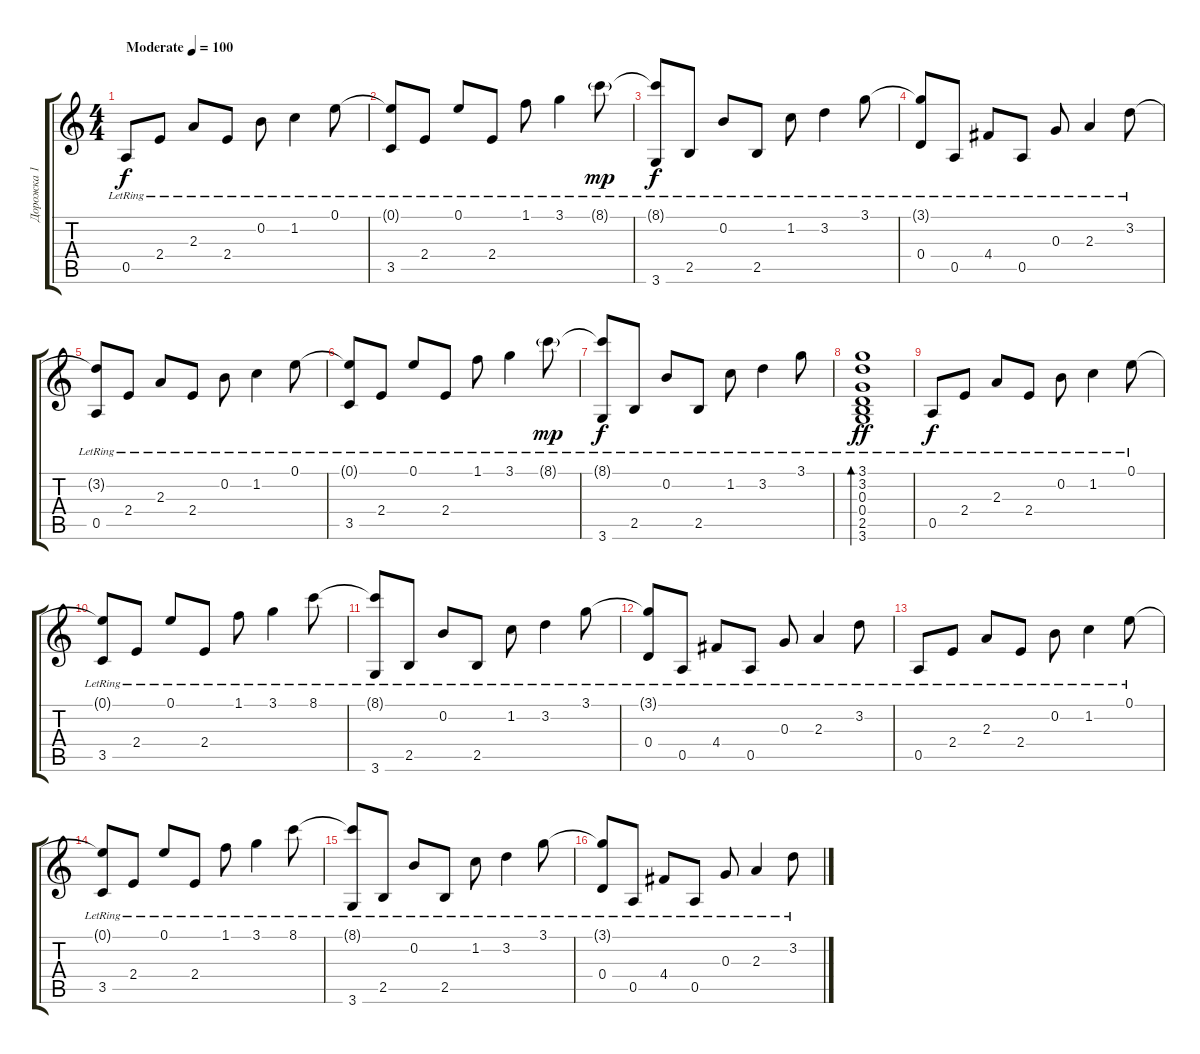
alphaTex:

\track ("Дорожка 1" "Дорожка 1") {instrument acousticguitarsteel}
\staff {score tabs}
\tuning (E4 B3 G3 D3 A2 E2) {hide}
\ts (4 4)
\tempo (100 "Moderate")
\clef g2
\ks c
0.5{lr}.8{dy f instrument acousticguitarsteel} 2.4{lr}.8 2.3{lr}.8 2.4{lr}.8 0.2{lr}.8 1.2{lr}.4 0.1{lr}.8 |
(0.1{t} 3.5{lr}).8 2.4{lr}.8 0.1{lr}.8 2.4{lr}.8 1.1{lr}.8 3.1{lr}.4 8.1{g lr}.8{dy mp} |
(8.1{t} 3.6{lr}).8{dy f} 2.5{lr}.8 0.2{lr}.8 2.5{lr}.8 1.2{lr}.8 3.2{lr}.4 3.1{lr}.8 |
(3.1{t} 0.4{lr}).8 0.5{lr}.8 4.4{lr}.8 0.5{lr}.8 0.3{lr}.8 2.3{lr}.4 3.2{lr}.8 |
(3.2{t} 0.5{lr}).8 2.4{lr}.8 2.3{lr}.8 2.4{lr}.8 0.2{lr}.8 1.2{lr}.4 0.1{lr}.8 |
(0.1{t} 3.5{lr}).8{beam Up} 2.4{lr}.8{beam Up} 0.1{lr}.8 2.4{lr}.8 1.1{lr}.8 3.1{lr}.4 8.1{g lr}.8{dy mp} |
(8.1{t} 3.6{lr}).8{dy f} 2.5{lr}.8 0.2{lr}.8 2.5{lr}.8 1.2{lr}.8 3.2{lr}.4 3.1{lr}.8 |
(3.1 3.2{lr} 0.3{lr} 0.4{lr} 2.5{lr} 3.6{lr}).1{bd 240 dy ff} |
0.5{lr}.8{dy f} 2.4{lr}.8 2.3{lr}.8 2.4{lr}.8 0.2{lr}.8 1.2{lr}.4 0.1{lr}.8 |
(0.1{t} 3.5{lr}).8 2.4{lr}.8 0.1{lr}.8 2.4{lr}.8 1.1{lr}.8 3.1{lr}.4 8.1{lr}.8 |
(8.1{t} 3.6{lr}).8 2.5{lr}.8 0.2{lr}.8 2.5{lr}.8 1.2{lr}.8 3.2{lr}.4 3.1{lr}.8 |
(3.1{t} 0.4{lr}).8 0.5{lr}.8 4.4{lr}.8 0.5{lr}.8 0.3{lr}.8 2.3{lr}.4 3.2{lr}.8 |
0.5{lr}.8 2.4{lr}.8 2.3{lr}.8 2.4{lr}.8 0.2{lr}.8 1.2{lr}.4 0.1{lr}.8 |
(0.1{t} 3.5{lr}).8 2.4{lr}.8 0.1{lr}.8 2.4{lr}.8 1.1{lr}.8 3.1{lr}.4 8.1{lr}.8 |
(8.1{t} 3.6{lr}).8 2.5{lr}.8 0.2{lr}.8 2.5{lr}.8 1.2{lr}.8 3.2{lr}.4 3.1{lr}.8 |
(3.1{t} 0.4{lr}).8 0.5{lr}.8 4.4{lr}.8 0.5{lr}.8 0.3{lr}.8 2.3{lr}.4 3.2{lr}.8
